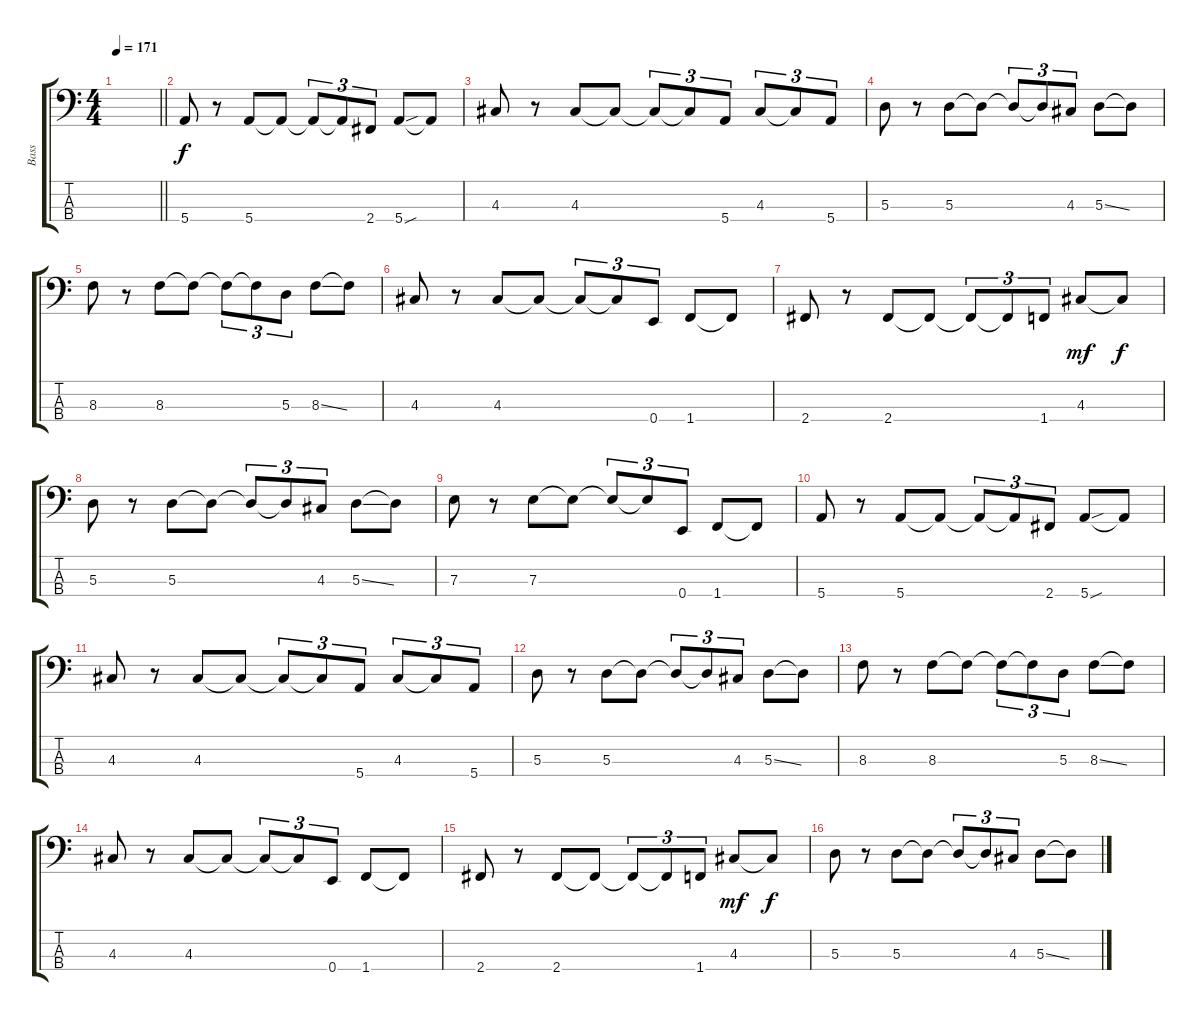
\track ("Bass" "Bass") {instrument electricbassfinger}
\staff {score tabs}
\tuning (G2 D2 A1 E1) {hide}
\ts (4 4)
\tempo 171
\clef f4
\barLineRight lightlight
\ks c
|
\section ("" "")
5.4.8 r.8 5.4.8 5.4{t}.8 5.4{t}.8{tu (3 2)} 5.4{t}.8{tu (3 2)} 2.4.8{tu (3 2)} 5.4{sou}.8 5.4{t}.8 |
4.3.8 r.8 4.3.8 4.3{t}.8 4.3{t}.8{tu (3 2)} 4.3{t}.8{tu (3 2)} 5.4.8{tu (3 2)} 4.3.8{tu (3 2)} 4.3{t}.8{tu (3 2)} 5.4.8{tu (3 2)} |
5.3.8 r.8 5.3.8 5.3{t}.8 5.3{t}.8{tu (3 2)} 5.3{t}.8{tu (3 2)} 4.3.8{tu (3 2)} 5.3{ss}.8 5.3{t}.8 |
8.3.8 r.8 8.3.8 8.3{t}.8 8.3{t}.8{tu (3 2)} 8.3{t}.8{tu (3 2)} 5.3.8{tu (3 2)} 8.3{ss}.8 8.3{t}.8 |
4.3.8 r.8 4.3.8 4.3{t}.8 4.3{t}.8{tu (3 2)} 4.3{t}.8{tu (3 2)} 0.4.8{tu (3 2)} 1.4.8 1.4{t}.8 |
2.4.8 r.8 2.4.8 2.4{t}.8 2.4{t}.8{tu (3 2)} 2.4{t}.8{tu (3 2)} 1.4.8{tu (3 2)} 4.3.8{dy mf} 4.3{t}.8{dy f} |
5.3.8 r.8 5.3.8 5.3{t}.8 5.3{t}.8{tu (3 2)} 5.3{t}.8{tu (3 2)} 4.3.8{tu (3 2)} 5.3{ss}.8 5.3{t}.8 |
7.3.8 r.8 7.3.8 7.3{t}.8 7.3{t}.8{tu (3 2)} 7.3{t}.8{tu (3 2)} 0.4.8{tu (3 2)} 1.4.8 1.4{t}.8 |
5.4.8 r.8 5.4.8 5.4{t}.8 5.4{t}.8{tu (3 2)} 5.4{t}.8{tu (3 2)} 2.4.8{tu (3 2)} 5.4{sou}.8 5.4{t}.8 |
4.3.8 r.8 4.3.8 4.3{t}.8 4.3{t}.8{tu (3 2)} 4.3{t}.8{tu (3 2)} 5.4.8{tu (3 2)} 4.3.8{tu (3 2)} 4.3{t}.8{tu (3 2)} 5.4.8{tu (3 2)} |
5.3.8 r.8 5.3.8 5.3{t}.8 5.3{t}.8{tu (3 2)} 5.3{t}.8{tu (3 2)} 4.3.8{tu (3 2)} 5.3{ss}.8 5.3{t}.8 |
8.3.8 r.8 8.3.8 8.3{t}.8 8.3{t}.8{tu (3 2)} 8.3{t}.8{tu (3 2)} 5.3.8{tu (3 2)} 8.3{ss}.8 8.3{t}.8 |
4.3.8 r.8 4.3.8 4.3{t}.8 4.3{t}.8{tu (3 2)} 4.3{t}.8{tu (3 2)} 0.4.8{tu (3 2)} 1.4.8 1.4{t}.8 |
2.4.8 r.8 2.4.8 2.4{t}.8 2.4{t}.8{tu (3 2)} 2.4{t}.8{tu (3 2)} 1.4.8{tu (3 2)} 4.3.8{dy mf} 4.3{t}.8{dy f} |
5.3.8 r.8 5.3.8 5.3{t}.8 5.3{t}.8{tu (3 2)} 5.3{t}.8{tu (3 2)} 4.3.8{tu (3 2)} 5.3{ss}.8 5.3{t}.8
